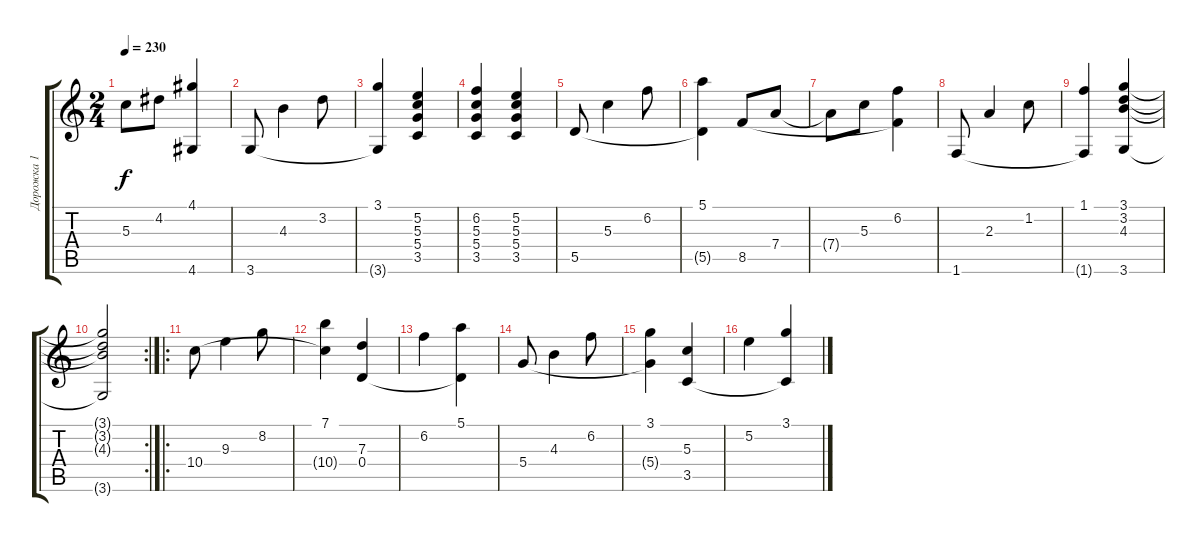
\track ("Дорожка 1" "Дорожка 1") {instrument acousticguitarnylon}
\staff {score tabs}
\tuning (E4 B3 G3 D3 A2 E2) {hide}
\ts (2 4)
\tempo 230
\clef g2
\ks aminor
5.3{t}.8{dy f} 4.2.8 (4.1 4.6{t}).4 |
3.6.8 4.3.4 3.2.8 |
(3.1 3.6{t}).4 (5.2 5.3 5.4 3.5).4 |
(6.2 5.3 5.4 3.5).4 (5.2 5.3 5.4 3.5).4 |
5.5.8 5.3.4 6.2.8 |
(5.1 5.5{t}).4 8.5.8 7.4.8 |
7.4{t}.8 5.3.8 (6.2 8.5{t}).4 |
1.6.8 2.3.4 1.2.8 |
(1.1 1.6{t}).4 (3.1 3.2 4.3 3.6).4 |
\rc 2
(3.1{t} 3.2{t} 4.3{t} 3.6{t}).2 |
\ro
10.4.8 9.3.4 8.2.8 |
(7.1 10.4{t}).4 (7.3 0.4).4 |
6.2.4 (5.1 0.4{t}).4 |
5.4.8 4.3.4 6.2.8 |
(3.1 5.4{t}).4 (5.3 3.5).4 |
5.2.4 (3.1 3.5{t}).4
